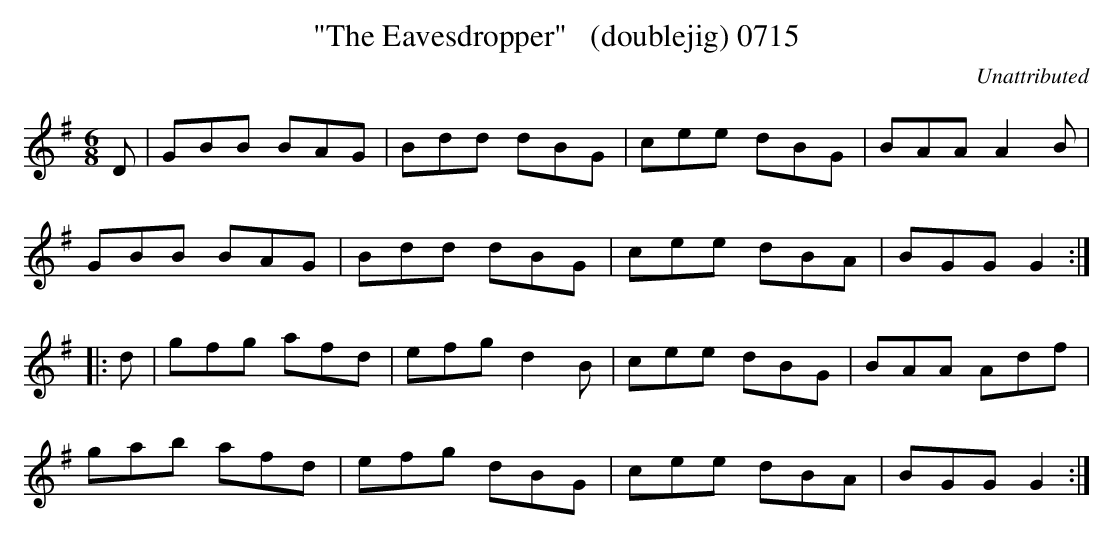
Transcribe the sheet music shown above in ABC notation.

X:1
T:"The Eavesdropper"   (doublejig) 0715
C:Unattributed
BRENNAN June 2003 (HTTP://WWW.SOSYOURMOM.COM)
M:6/8
L:1/8
K:G
D|GBB BAG|Bdd dBG|cee dBG|BAA A2B|
GBB BAG|Bdd dBG|cee dBA|BGG G2:|
|:d|gfg afd|efg d2B|cee dBG|BAA Adf|
gab afd|efg dBG|cee dBA|BGG G2:|
